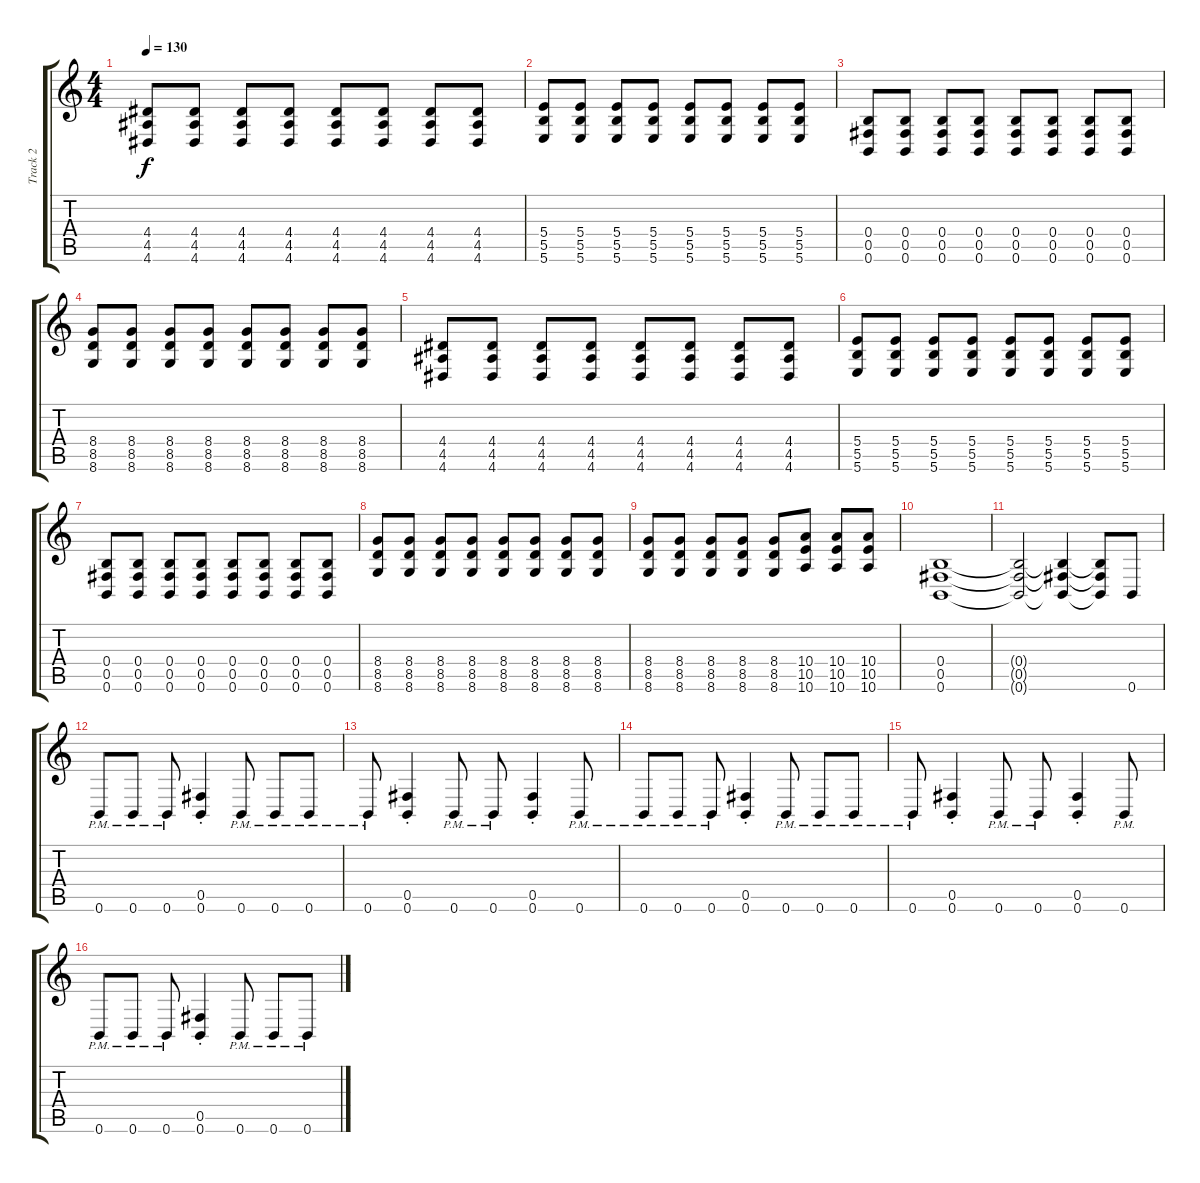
\track ("Track 2" "Track 2") {instrument distortionguitar}
\staff {score tabs}
\tuning (Db4 Ab3 E3 B2 Gb2 B1) {hide}
\ts (4 4)
\tempo 130
\clef g2
\ks c
(4.4 4.5 4.6).8{dy f} (4.4 4.5 4.6).8 (4.4 4.5 4.6).8 (4.4 4.5 4.6).8 (4.4 4.5 4.6).8 (4.4 4.5 4.6).8 (4.4 4.5 4.6).8 (4.4 4.5 4.6).8 |
(5.4 5.5 5.6).8 (5.4 5.5 5.6).8 (5.4 5.5 5.6).8 (5.4 5.5 5.6).8 (5.4 5.5 5.6).8 (5.4 5.5 5.6).8 (5.4 5.5 5.6).8 (5.4 5.5 5.6).8 |
(0.4 0.5 0.6).8 (0.4 0.5 0.6).8 (0.4 0.5 0.6).8 (0.4 0.5 0.6).8 (0.4 0.5 0.6).8 (0.4 0.5 0.6).8 (0.4 0.5 0.6).8 (0.4 0.5 0.6).8 |
(8.4 8.5 8.6).8 (8.4 8.5 8.6).8 (8.4 8.5 8.6).8 (8.4 8.5 8.6).8 (8.4 8.5 8.6).8 (8.4 8.5 8.6).8 (8.4 8.5 8.6).8 (8.4 8.5 8.6).8 |
(4.4 4.5 4.6).8 (4.4 4.5 4.6).8 (4.4 4.5 4.6).8 (4.4 4.5 4.6).8 (4.4 4.5 4.6).8 (4.4 4.5 4.6).8 (4.4 4.5 4.6).8 (4.4 4.5 4.6).8 |
(5.4 5.5 5.6).8 (5.4 5.5 5.6).8 (5.4 5.5 5.6).8 (5.4 5.5 5.6).8 (5.4 5.5 5.6).8 (5.4 5.5 5.6).8 (5.4 5.5 5.6).8 (5.4 5.5 5.6).8 |
(0.4 0.5 0.6).8 (0.4 0.5 0.6).8 (0.4 0.5 0.6).8 (0.4 0.5 0.6).8 (0.4 0.5 0.6).8 (0.4 0.5 0.6).8 (0.4 0.5 0.6).8 (0.4 0.5 0.6).8 |
(8.4 8.5 8.6).8 (8.4 8.5 8.6).8 (8.4 8.5 8.6).8 (8.4 8.5 8.6).8 (8.4 8.5 8.6).8 (8.4 8.5 8.6).8 (8.4 8.5 8.6).8 (8.4 8.5 8.6).8 |
(8.4 8.5 8.6).8 (8.4 8.5 8.6).8 (8.4 8.5 8.6).8 (8.4 8.5 8.6).8 (8.4 8.5 8.6).8 (10.4 10.5 10.6).8 (10.4 10.5 10.6).8 (10.4 10.5 10.6).8 |
(0.4 0.5 0.6).1 |
(0.4{t} 0.5{t} 0.6{t}).2 (0.4{t} 0.5{t} 0.6{t}).4 (0.4{t} 0.5{t} 0.6{t}).8 0.6.8 |
0.6{pm}.8 0.6{pm}.8 0.6{pm}.8 (0.5{st} 0.6{st}).4 0.6{pm}.8 0.6{pm}.8 0.6{pm}.8 |
0.6{pm}.8 (0.5{st} 0.6{st}).4 0.6{pm}.8 0.6{pm}.8 (0.5{st} 0.6{st}).4 0.6{pm}.8 |
0.6{pm}.8 0.6{pm}.8 0.6{pm}.8 (0.5{st} 0.6{st}).4 0.6{pm}.8 0.6{pm}.8 0.6{pm}.8 |
0.6{pm}.8 (0.5{st} 0.6{st}).4 0.6{pm}.8 0.6{pm}.8 (0.5{st} 0.6{st}).4 0.6{pm}.8 |
0.6{pm}.8 0.6{pm}.8 0.6{pm}.8 (0.5{st} 0.6{st}).4 0.6{pm}.8 0.6{pm}.8 0.6{pm}.8
